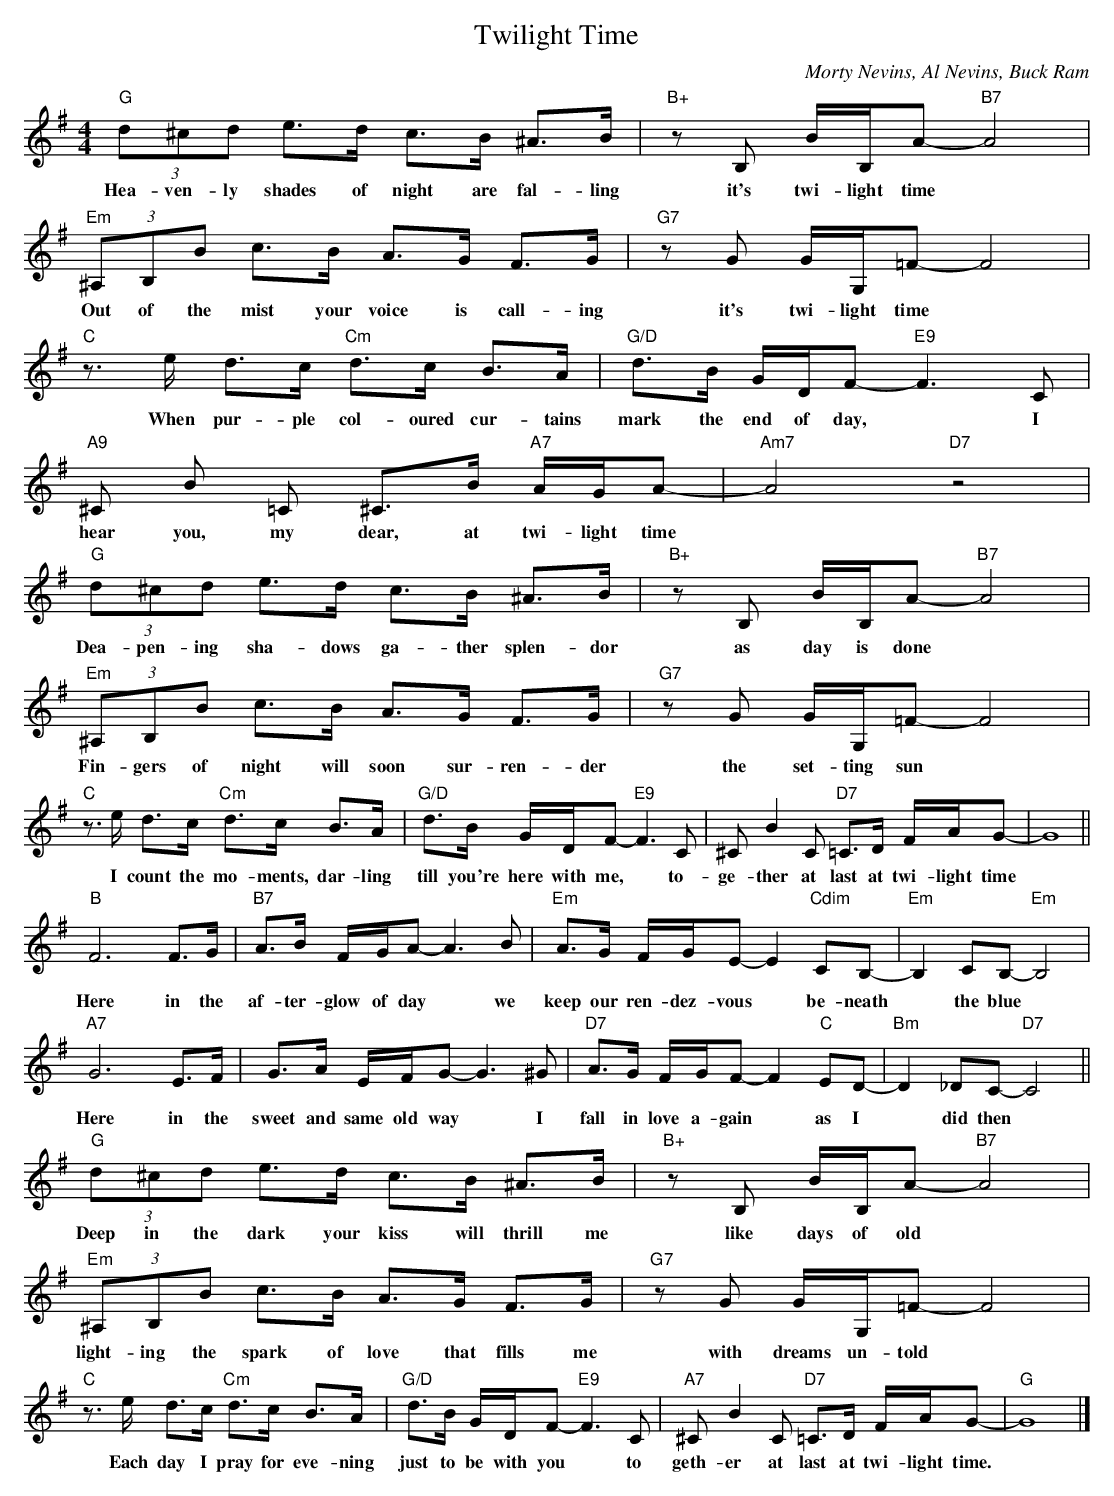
X:1
T: Twilight Time
C: Morty Nevins, Al Nevins, Buck Ram
M: 4/4
L: 1/8
K: G major
"G" (3 d^cd e>d c>B ^A>B | "B+" zB, B/2B,/2A- "B7" A4 | "Em" (3 ^A,B,B c>B A>G F>G | "G7" zG G/2G,/2=F- F4 |
w: Hea-ven-ly shades of night are fal-ling it's twi-light time* Out of the mist your voice is call-ing it's twi-light time*
"C" z>e d>c "Cm" d>c B>A | "G/D" d>B G/2D/2F- "E9" F3 C | "A9" ^C B =C ^C>B "A7" A/2G/2A- | "Am7" A4 "D7" z4 |
w: When pur-ple col-oured cur-tains mark the end of day, * I hear you, my dear, at twi-light time*
"G" (3 d^cd e>d c>B ^A>B | "B+" zB, B/2B,/2A- "B7" A4 | "Em" (3 ^A,B,B c>B A>G F>G | "G7" zG G/2G,/2=F- F4 |
w: Dea-pen-ing sha-dows ga-ther splen-dor as day is done* Fin-gers of night will soon sur-ren-der the set-ting sun*
"C" z>e d>c "Cm" d>c B>A | "G/D" d>B G/2D/2F- "E9" F3 C | ^C B2 C "D7" =C>D F/2A/2G- | G8 ||
w: I count the mo-ments, dar-ling till you're here with me, * to-ge-ther at last at twi-light time*
"B" F6 F>G | "B7" A>B F/2G/2A- A3 B | "Em" A>G F/2G/2E- E2 "Cdim" CB,- | "Em" B,2 CB,- "Em" B,4 |
w: Here in the af-ter-glow of day * we keep our ren-dez-vous * be-neath* the blue*
"A7" G6 E>F | G>A E/2F/2G- G3 ^G | "D7" A>G F/2G/2F- F2 "C" ED- | "Bm" D2 _DC- "D7" C4 ||
w: Here in the sweet and same old way * I fall in love a-gain * as I * did then *
"G" (3 d^cd e>d c>B ^A>B | "B+" zB, B/2B,/2A- "B7" A4 | "Em" (3 ^A,B,B c>B A>G F>G | "G7" zG G/2G,/2=F- F4 |
w: Deep in the dark your kiss will thrill me like days of old * light-ing the spark of love that fills me | with dreams un-told *
"C" z>e d>c "Cm" d>c B>A | "G/D" d>B G/2D/2F- "E9" F3 C | "A7" ^C B2 C "D7" =C>D F/2A/2G- | "G" G8 |]
w: Each day I pray for eve-ning just to be with you * to geth-er at last at twi-light time.*
